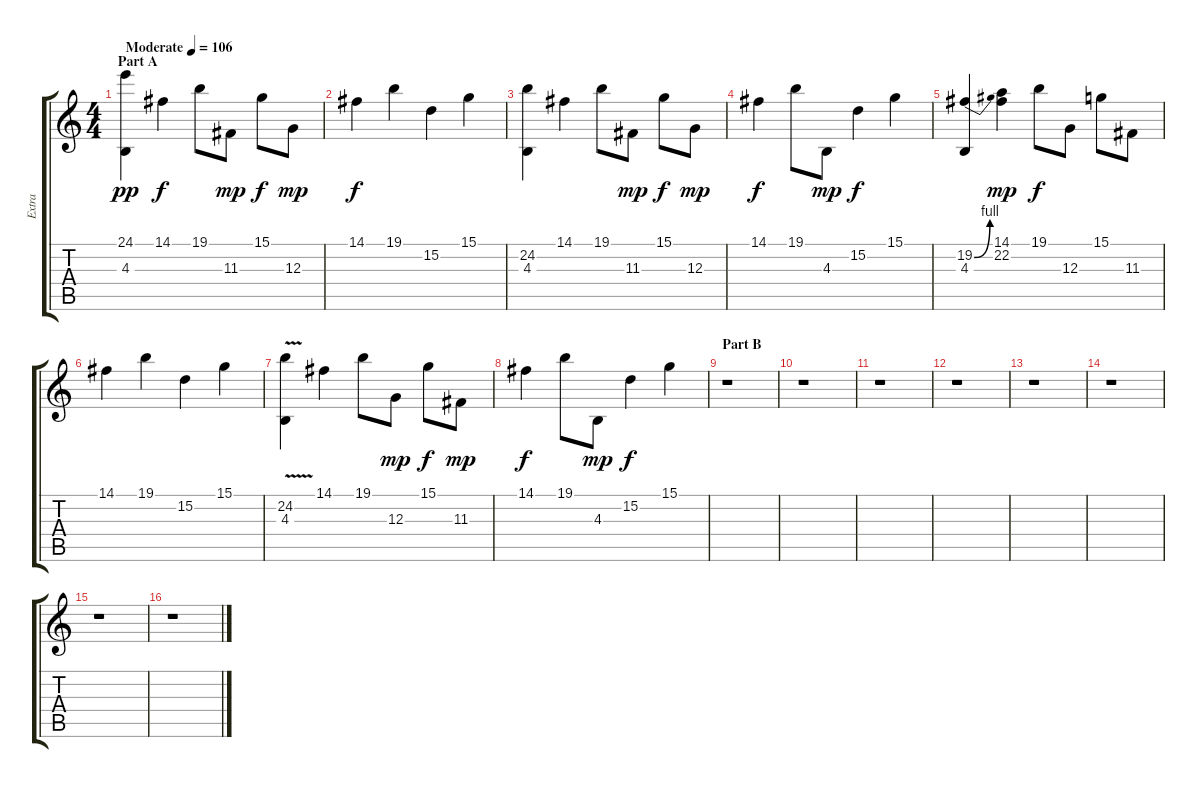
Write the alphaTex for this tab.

\track ("Extra" "Extra") {instrument kalimba}
\staff {score tabs}
\tuning (E4 B3 G3 D3 A2 E2) {hide}
\ts (4 4)
\section ("" "Part A")
\tempo (106 "Moderate")
\clef g2
\ks c
(24.1 4.3).4{dy pp instrument kalimba} 14.1.4{dy f} 19.1.8 11.3.8{dy mp} 15.1.8{dy f} 12.3.8{dy mp} |
14.1.4{dy f} 19.1.4 15.2.4 15.1.4 |
(24.2 4.3).4 14.1.4 19.1.8 11.3.8{dy mp} 15.1.8{dy f} 12.3.8{dy mp} |
14.1.4{dy f} 19.1.8 4.3.8{dy mp} 15.2.4{dy f} 15.1.4 |
(19.2{be (bend 0 0 60 4)} 4.3).4 (14.1 22.2).4{dy mp} 19.1.8{dy f} 12.3.8 15.1.8 11.3.8 |
14.1.4 19.1.4 15.2.4 15.1.4 |
(24.2{v} 4.3).4 14.1.4 19.1.8 12.3.8{dy mp} 15.1.8{dy f} 11.3.8{dy mp} |
14.1.4{dy f} 19.1.8 4.3.8{dy mp} 15.2.4{dy f} 15.1.4 |
\section ("" "Part B")
r.1 |
r.1 |
r.1 |
r.1 |
r.1 |
r.1 |
r.1 |
r.1
